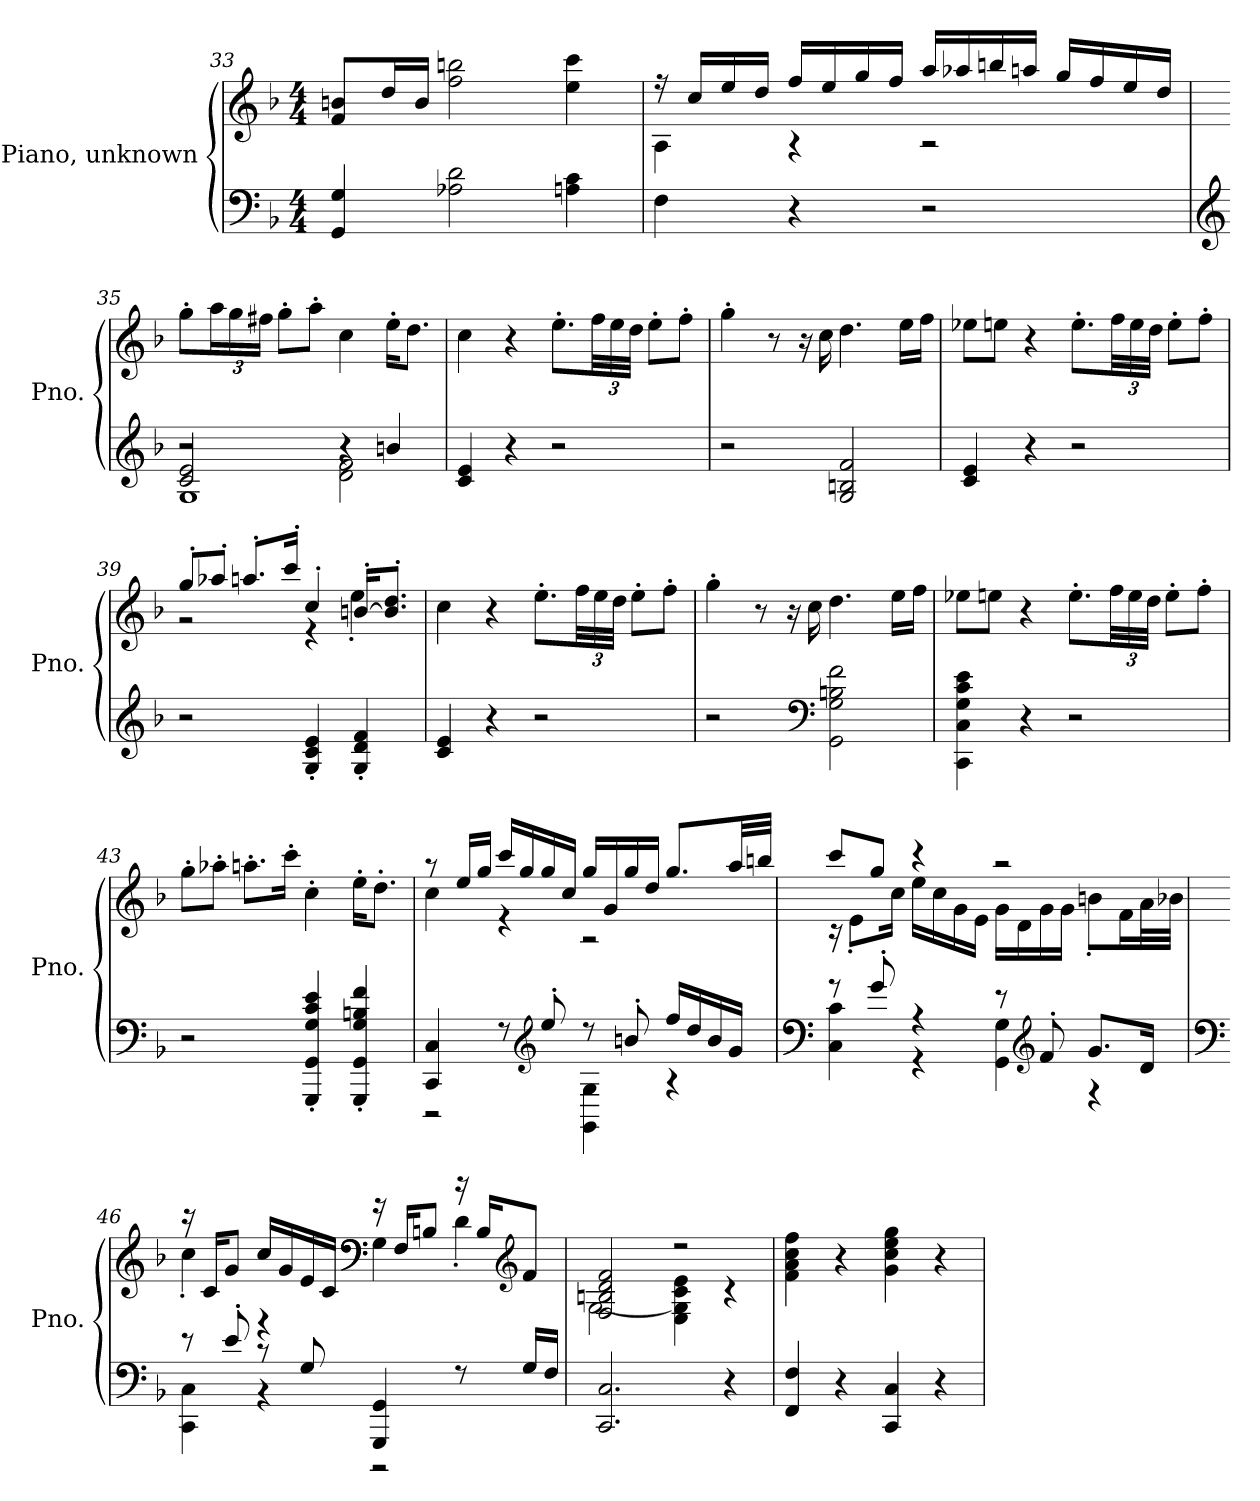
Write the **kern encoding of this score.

**kern	**kern
*part1	*part1
*staff2	*staff1
*I"Piano, unknown	*
*I'Pno.	*
*clefF4	*clefG2
*k[b-]	*k[b-]
*M4/4	*M4/4
=33	=33
4GG/ 4G/	8f/ 8bn/L
.	16dd/L
.	16b/JJ
2A-X\ 2d\	2ff\ 2bbn\
4An\ 4c\	4ee\ 4ccc\
=34	=34
*	*^
4F\	16r	4A\
.	16cc/LL	.
.	16ee/	.
.	16dd/JJ	.
4r	16ff/LL	4r
.	16ee/	.
.	16gg/	.
.	16ff/JJ	.
2r	16aa/LL	2r
.	16aa-X/	.
.	16bbn/	.
.	16aan/JJ	.
.	16gg/LL	.
.	16ff/	.
.	16ee/	.
.	16dd/JJ	.
*	*v	*v
!!LO:LB:g=z
=35	=35
*clefG2	*
*^	*
*	*^	*
2c/ 2e/	2r	1G	8gg'\L
*	*	*	*Xbrackettup
.	.	.	24aa\L
.	.	.	24gg\
.	.	.	24ff#X\JJ
.	.	.	8gg'\L
.	.	.	8aa'\J
4r	2d\ 2f\	.	4cc\
4bn/	.	.	16ee'\KL
.	.	.	8.dd\J
*v	*v	*v	*
=36	=36
4c/ 4e/	4cc\
4r	4r
2r	8.ee'\L
.	48ff\LL
.	48ee\
.	48dd\JJJ
.	8ee'\L
.	8ff'\J
=37	=37
2r	4gg'\
.	8r
.	16r
.	16cc\
2G/ 2Bn/ 2f/	4.dd\
.	16ee\LL
.	16ff\JJ
=38	=38
4c/ 4e/	8ee-X\L
.	8een\J
4r	4r
2r	8.ee'\L
.	48ff\LL
.	48ee\
.	48dd\JJJ
.	8ee'\L
.	8ff'\J
!!LO:LB:g=z
=39	=39
*	*^
2r	8gg'/L	2r
.	8aa-X'/J	.
.	8.aan'/L	.
.	16ccc'/Jk	.
4G/' 4c/' 4e/'	4cc'/	4r
4G/' 4d/' 4f/'	[16bn'/KL	4ee'\
.	8.b/]' 8.dd/'J	.
*	*v	*v
=40	=40
4c/ 4e/	4cc\
4r	4r
2r	8.ee'\L
.	48ff\LL
.	48ee\
.	48dd\JJJ
.	8ee'\L
.	8ff'\J
=41	=41
2r	4gg'\
.	8r
.	16r
.	16cc\
*clefF4	*
2GG\ 2G\ 2Bn\ 2f\	4.dd\
.	16ee\LL
.	16ff\JJ
=42	=42
4CC\ 4C\ 4G\ 4c\ 4e\	8ee-X\L
.	8een\J
4r	4r
2r	8.ee'\L
.	48ff\LL
.	48ee\
.	48dd\JJJ
.	8ee'\L
.	8ff'\J
!!LO:LB:g=z
=43	=43
2r	8gg'\L
.	8aa-X'\J
.	8.aan'\L
.	16ccc'\Jk
4GGG/' 4GG/' 4G/' 4c/' 4e/'	4cc'\
4GGG/' 4GG/' 4G/' 4Bn/' 4f/'	16ee'\KL
.	8.dd'\J
=44	=44
*^	*^
4CC/ 4C/	2r	8r	4cc\
.	.	16ee/LL	.
.	.	16gg/JJ	.
8r	.	16ccc/LL	4r
.	.	16gg/	.
*clefG2	*	*	*
8ee'/	.	16gg/	.
.	.	16cc/JJ	.
8r	4GG\ 4G\	16gg/LL	2r
.	.	16g/	.
8bn'/	.	16gg/	.
.	.	16dd/JJ	.
16ff/LL	4r	8.gg/L	.
16dd/	.	.	.
16b/	.	.	.
16g/JJ	.	32aa/LL	.
.	.	32bbn/JJJ	.
!!LO:PB:g=z	!!
=45	=45	=45	=45
*clefF4	*	*	*
8r	4C\ 4c\	8ccc/L	16r
.	.	.	8e'\L
8g'/	.	8gg/J	.
.	.	.	16cc\Jk
4r	4r	4r	16ee\LL
.	.	.	16cc\
.	.	.	16g\
.	.	.	16e\JJ
8r	4GG\ 4G\	2r	16g\LL
.	.	.	16d\
*clefG2	*	*	*
8f'/	.	.	16g\
.	.	.	16g\JJ
8.g/L	4r	.	8bn'\L
.	.	.	16f\L
16d/Jk	.	.	32a\L
.	.	.	32b-X\JJJ
=46	=46	=46	=46
*clefF4	*	*	*
8r	4CC\ 4C\	16r	4cc'\
.	.	16c/KL	.
8e'/	.	8g/J	.
8r	4r	16cc/LL	4r
.	.	16g/	.
8G/	.	16e/	.
.	.	16c/JJ	.
*	*	*clefF4	*
4GGG/ 4GG/	2r	16r	4G\
.	.	16F/KL	.
.	.	8Bn/J	.
8r	.	16r	4d'\
.	.	16B/KL	.
*	*	*clefG2	*
16G/LL	.	8f/J	.
16F/JJ	.	.	.
*v	*v	*	*
=47	=47	=47
2.CC/ 2.C/	2F/ 2Bn/ 2d/ 2f/	[2G\
.	2r	4E\ 4G\] 4c\ 4e\
4r	.	4r
*	*v	*v
!!LO:LB:g=z
=48	=48
4FF/ 4F/	4f\ 4a\ 4cc\ 4ff\
4r	4r
4CC/ 4C/	4g\ 4cc\ 4ee\ 4gg\
4r	4r
=	=
*-	*-
